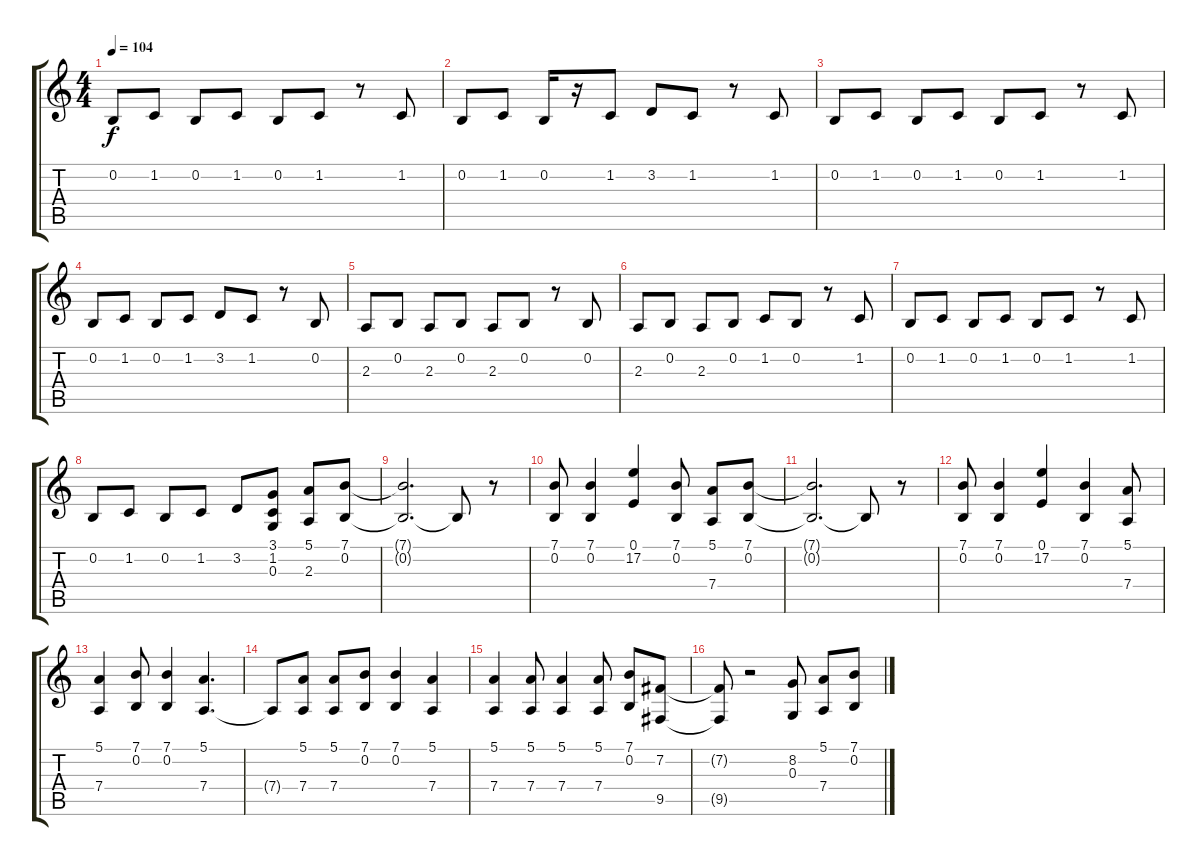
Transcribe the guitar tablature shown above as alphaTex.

\track "" {instrument ocarina}
\staff {score tabs}
\tuning (E4 B3 G3 D3 A2 E2) {hide}
\ts (4 4)
\tempo 104
\clef g2
\ks c
0.2.8{dy f} 1.2.8 0.2.8 1.2.8 0.2.8 1.2.8 r.8 1.2.8 |
0.2.8 1.2.8 0.2.16 r.16 1.2.8 3.2.8 1.2.8 r.8 1.2.8 |
0.2.8 1.2.8 0.2.8 1.2.8 0.2.8 1.2.8 r.8 1.2.8 |
0.2.8 1.2.8 0.2.8 1.2.8 3.2.8 1.2.8 r.8 0.2.8 |
2.3.8 0.2.8 2.3.8 0.2.8 2.3.8 0.2.8 r.8 0.2.8 |
2.3.8 0.2.8 2.3.8 0.2.8 1.2.8 0.2.8 r.8 1.2.8 |
0.2.8 1.2.8 0.2.8 1.2.8 0.2.8 1.2.8 r.8 1.2.8 |
0.2.8 1.2.8 0.2.8 1.2.8 3.2.8 (3.1 1.2 0.3).8 (5.1 2.3).8 (7.1 0.2).8 |
(7.1{t} 0.2{t}).2{d} 0.2{t}.8 r.8 |
(7.1 0.2).8 (7.1 0.2).4 (0.1 17.2).4 (7.1 0.2).8 (5.1 7.4).8 (7.1 0.2).8 |
(7.1{t} 0.2{t}).2{d} 0.2{t}.8 r.8 |
(7.1 0.2).8 (7.1 0.2).4 (0.1 17.2).4 (7.1 0.2).4 (5.1 7.4).8 |
(5.1 7.4).4 (7.1 0.2).8 (7.1 0.2).4 (5.1 7.4).4{d} |
7.4{t}.8 (5.1 7.4).8 (5.1 7.4).8 (7.1 0.2).8 (7.1 0.2).4 (5.1 7.4).4 |
(5.1 7.4).4 (5.1 7.4).8 (5.1 7.4).4 (5.1 7.4).8 (7.1 0.2).8 (7.2 9.5).8 |
(7.2{t} 9.5{t}).8 r.2 (8.2 0.3).8 (5.1 7.4).8 (7.1 0.2).8
